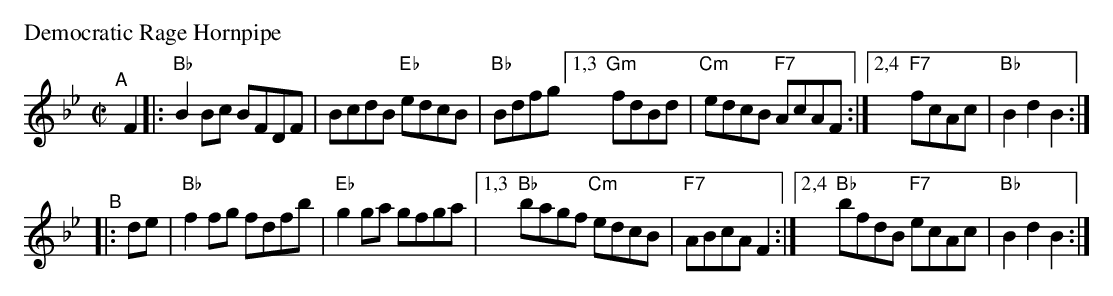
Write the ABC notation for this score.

X:1
P: Democratic Rage Hornpipe
M: C|
L: 1/8
K: Bb
"^A"[|] F2 \
|: "Bb"B2Bc BFDF | BcdB "Eb"edcB | "Bb"Bdfg \
[1,3 "Gm"fdBd | "Cm"edcB "F7"AcAF :|\
[2,4 "F7"fcAc | "Bb"B2d2 B2 :|
"^B"|: de \
| "Bb"f2fg fdfb | "Eb"g2ga gfga |\
[1,3 "Bb"bagf "Cm"edcB | "F7"ABcA F2 :|\
[2,4 "Bb"bfdB "F7"ecAc | "Bb"B2d2 B2 :|
